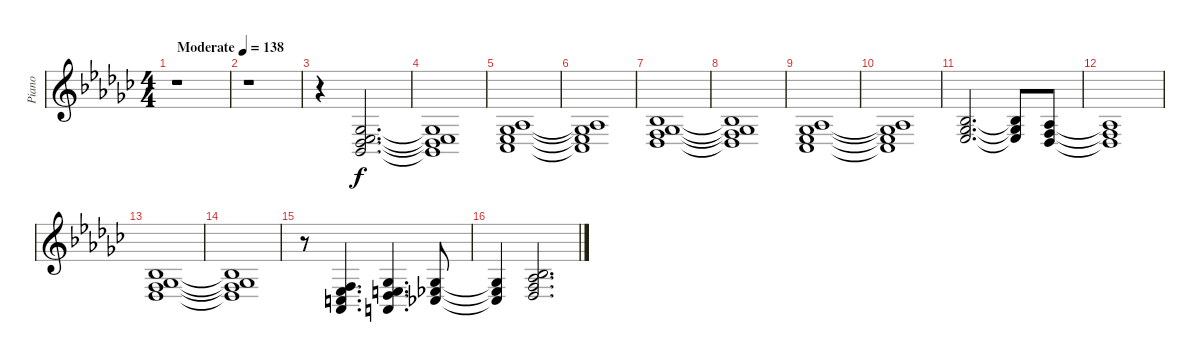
\track ("Piano" "Piano") {instrument brightacousticpiano}
\staff {score}
\tuning (E4 B3 G3 D3 A2 E2 B1) {hide}
\ts (4 4)
\tempo (138 "Moderate")
\clef g2
\ks gb
r.1{dy f instrument brightacousticpiano} |
r.1 |
r.4 (4.4 6.5 9.6 11.7).2{d} |
(4.4{t} 6.5{t} 9.6{t} 11.7{t}).1 |
(1.3 4.4 6.5 7.6).1 |
(1.3{t} 4.4{t} 6.5{t} 7.6{t}).1 |
(3.3 4.4 8.5 9.6).1 |
(3.3{t} 4.4{t} 8.5{t} 9.6{t}).1 |
(1.3 4.4 6.5 7.6).1 |
(1.3{t} 4.4{t} 6.5{t} 7.6{t}).1 |
(3.3 4.4 6.5).2{d} (3.3{t} 4.4{t} 6.5{t}).8 (1.3 3.4 4.5).8 |
(1.3{t} 3.4{t} 4.5{t}).1 |
(3.3 3.4 4.5 14.6).1 |
(3.3{t} 3.4{t} 4.5{t} 14.6{t}).1 |
r.8 (3.4 6.5 8.6 9.7).4{d} (4.4 7.5 9.6 10.7).4{d} (4.4 6.5 7.6).8 |
(4.4{t} 6.5{t} 7.6{t}).4 (3.3 6.4 8.5 9.6).2{d}
